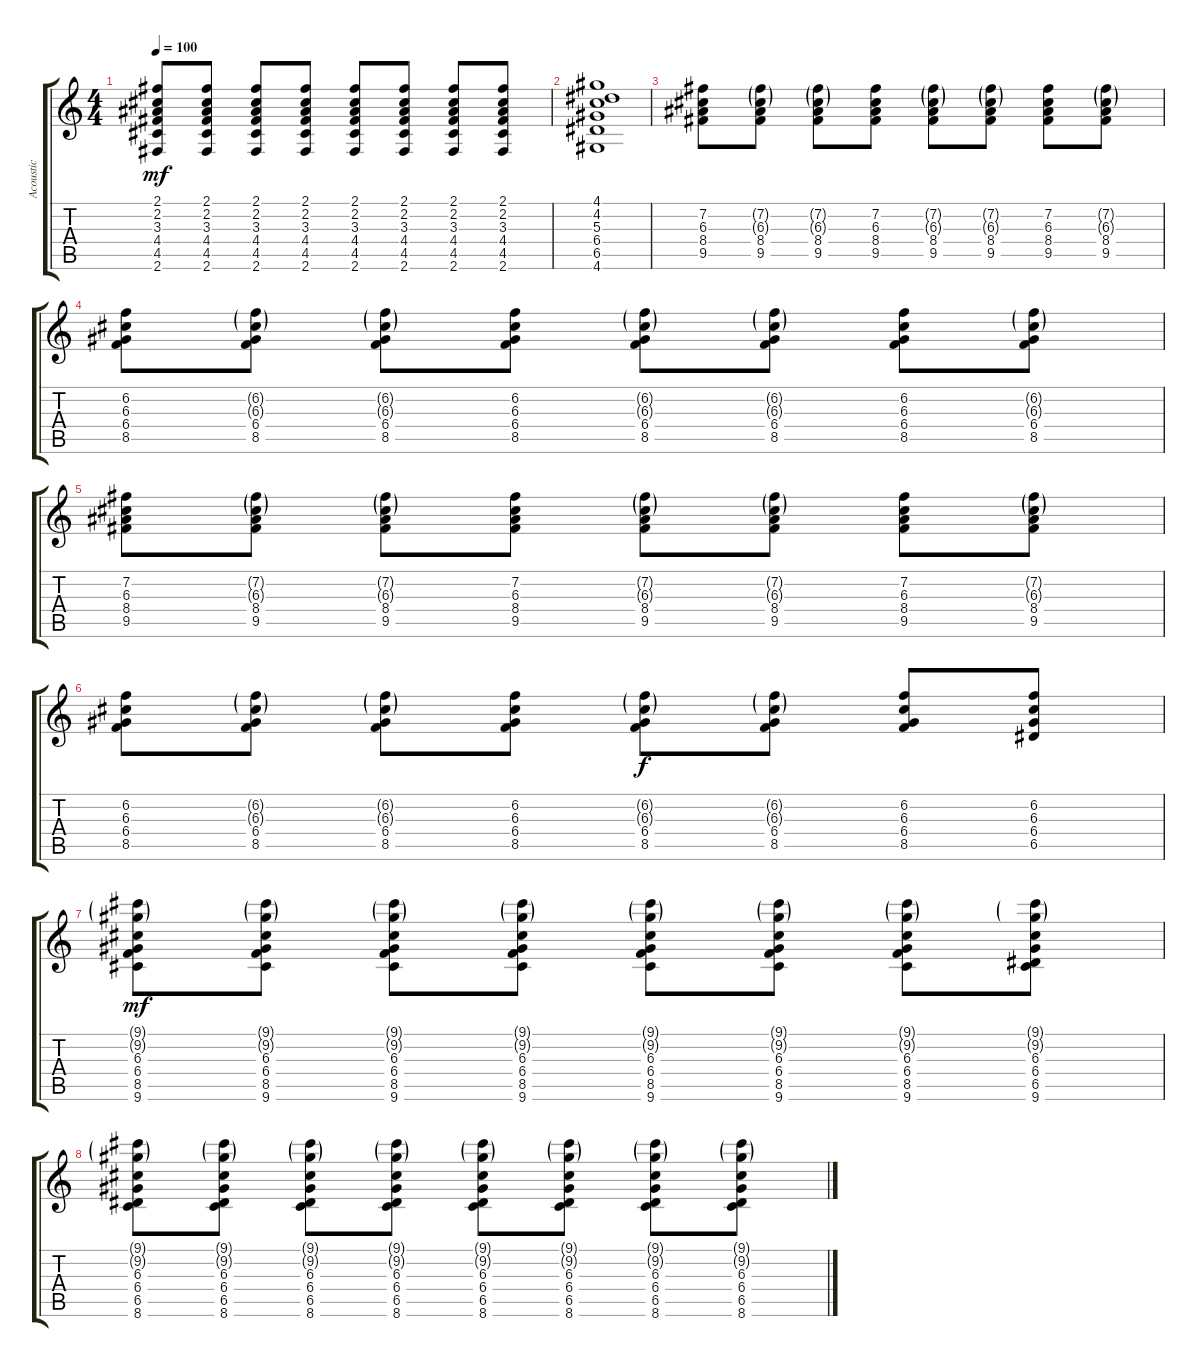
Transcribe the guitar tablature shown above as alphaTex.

\track ("Acoustic" "Acoustic") {instrument acousticguitarnylon}
\staff {score tabs}
\tuning (E4 B3 G3 D3 A2 E2) {hide}
\ts (4 4)
\tempo 100
\clef g2
\ks c
(2.1 2.2 3.3 4.4 4.5 2.6).8{dy mf} (2.1 2.2 3.3 4.4 4.5 2.6).8 (2.1 2.2 3.3 4.4 4.5 2.6).8 (2.1 2.2 3.3 4.4 4.5 2.6).8 (2.1 2.2 3.3 4.4 4.5 2.6).8 (2.1 2.2 3.3 4.4 4.5 2.6).8 (2.1 2.2 3.3 4.4 4.5 2.6).8 (2.1 2.2 3.3 4.4 4.5 2.6).8 |
(4.1 4.2 5.3 6.4 6.5 4.6).1 |
(7.2 6.3 8.4 9.5).8 (7.2{g} 6.3{g} 8.4 9.5).8 (7.2{g} 6.3{g} 8.4 9.5).8 (7.2 6.3 8.4 9.5).8 (7.2{g} 6.3{g} 8.4 9.5).8 (7.2{g} 6.3{g} 8.4 9.5).8 (7.2 6.3 8.4 9.5).8 (7.2{g} 6.3{g} 8.4 9.5).8 |
(6.2 6.3 6.4 8.5).8 (6.2{g} 6.3{g} 6.4 8.5).8 (6.2{g} 6.3{g} 6.4 8.5).8 (6.2 6.3 6.4 8.5).8 (6.2{g} 6.3{g} 6.4 8.5).8 (6.2{g} 6.3{g} 6.4 8.5).8 (6.2 6.3 6.4 8.5).8 (6.2{g} 6.3{g} 6.4 8.5).8 |
(7.2 6.3 8.4 9.5).8 (7.2{g} 6.3{g} 8.4 9.5).8 (7.2{g} 6.3{g} 8.4 9.5).8 (7.2 6.3 8.4 9.5).8 (7.2{g} 6.3{g} 8.4 9.5).8 (7.2{g} 6.3{g} 8.4 9.5).8 (7.2 6.3 8.4 9.5).8 (7.2{g} 6.3{g} 8.4 9.5).8 |
(6.2 6.3 6.4 8.5).8 (6.2{g} 6.3{g} 6.4 8.5).8 (6.2{g} 6.3{g} 6.4 8.5).8 (6.2 6.3 6.4 8.5).8 (6.2{g} 6.3{g} 6.4 8.5).8{dy f} (6.2{g} 6.3{g} 6.4 8.5).8 (6.2 6.3 6.4 8.5).8 (6.2 6.3 6.4 6.5).8 |
(9.1{g} 9.2{g} 6.3 6.4 8.5 9.6).8{dy mf} (9.1{g} 9.2{g} 6.3 6.4 8.5 9.6).8 (9.1{g} 9.2{g} 6.3 6.4 8.5 9.6).8 (9.1{g} 9.2{g} 6.3 6.4 8.5 9.6).8 (9.1{g} 9.2{g} 6.3 6.4 8.5 9.6).8 (9.1{g} 9.2{g} 6.3 6.4 8.5 9.6).8 (9.1{g} 9.2{g} 6.3 6.4 8.5 9.6).8 (9.1{g} 9.2{g} 6.3 6.4 6.5 9.6).8 |
(9.1{g} 9.2{g} 6.3 6.4 6.5 8.6).8 (9.1{g} 9.2{g} 6.3 6.4 6.5 8.6).8 (9.1{g} 9.2{g} 6.3 6.4 6.5 8.6).8 (9.1{g} 9.2{g} 6.3 6.4 6.5 8.6).8 (9.1{g} 9.2{g} 6.3 6.4 6.5 8.6).8 (9.1{g} 9.2{g} 6.3 6.4 6.5 8.6).8 (9.1{g} 9.2{g} 6.3 6.4 6.5 8.6).8 (9.1{g} 9.2{g} 6.3 6.4 6.5 8.6).8
